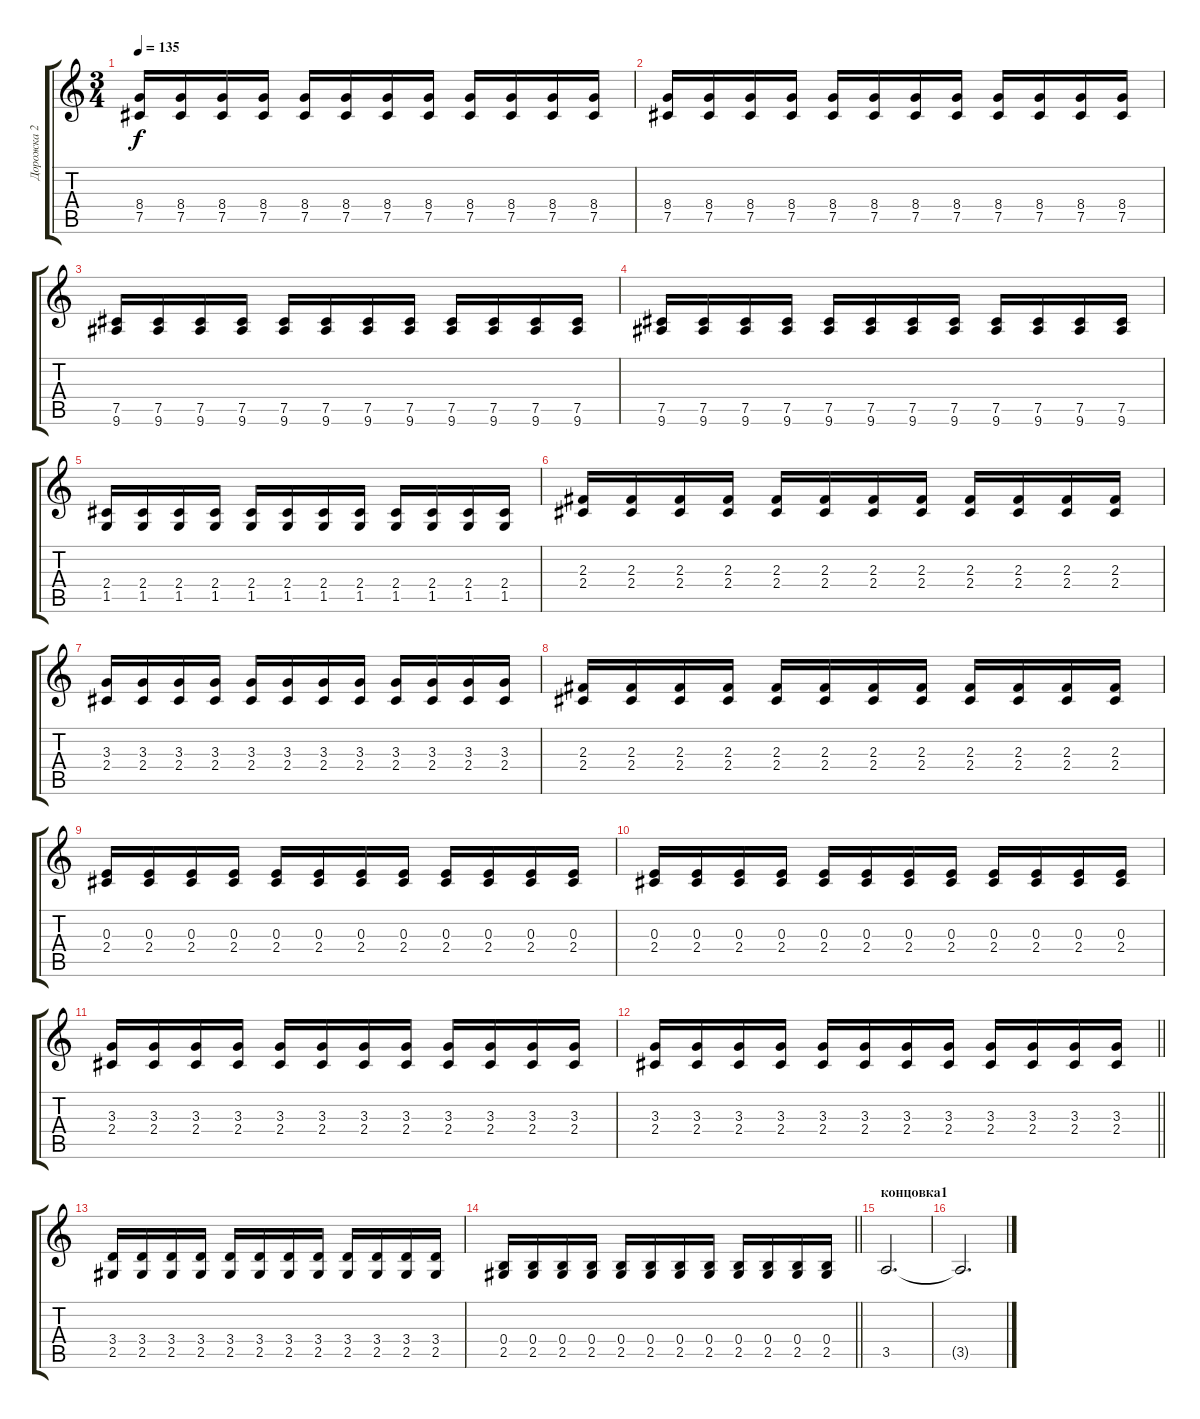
\track ("Дорожка 2" "Дорожка 2") {instrument distortionguitar}
\staff {score tabs}
\tuning (Db4 Ab3 E3 B2 Gb2 Db2) {hide}
\ts (3 4)
\tempo 135
\clef g2
\ks c
(8.4 7.5).16{dy f} (8.4 7.5).16 (8.4 7.5).16 (8.4 7.5).16 (8.4 7.5).16 (8.4 7.5).16 (8.4 7.5).16 (8.4 7.5).16 (8.4 7.5).16 (8.4 7.5).16 (8.4 7.5).16 (8.4 7.5).16 |
(8.4 7.5).16 (8.4 7.5).16 (8.4 7.5).16 (8.4 7.5).16 (8.4 7.5).16 (8.4 7.5).16 (8.4 7.5).16 (8.4 7.5).16 (8.4 7.5).16 (8.4 7.5).16 (8.4 7.5).16 (8.4 7.5).16 |
(7.5 9.6).16 (7.5 9.6).16 (7.5 9.6).16 (7.5 9.6).16 (7.5 9.6).16 (7.5 9.6).16 (7.5 9.6).16 (7.5 9.6).16 (7.5 9.6).16 (7.5 9.6).16 (7.5 9.6).16 (7.5 9.6).16 |
(7.5 9.6).16 (7.5 9.6).16 (7.5 9.6).16 (7.5 9.6).16 (7.5 9.6).16 (7.5 9.6).16 (7.5 9.6).16 (7.5 9.6).16 (7.5 9.6).16 (7.5 9.6).16 (7.5 9.6).16 (7.5 9.6).16 |
(2.4 1.5).16 (2.4 1.5).16 (2.4 1.5).16 (2.4 1.5).16 (2.4 1.5).16 (2.4 1.5).16 (2.4 1.5).16 (2.4 1.5).16 (2.4 1.5).16 (2.4 1.5).16 (2.4 1.5).16 (2.4 1.5).16 |
(2.3 2.4).16 (2.3 2.4).16 (2.3 2.4).16 (2.3 2.4).16 (2.3 2.4).16 (2.3 2.4).16 (2.3 2.4).16 (2.3 2.4).16 (2.3 2.4).16 (2.3 2.4).16 (2.3 2.4).16 (2.3 2.4).16 |
(3.3 2.4).16 (3.3 2.4).16 (3.3 2.4).16 (3.3 2.4).16 (3.3 2.4).16 (3.3 2.4).16 (3.3 2.4).16 (3.3 2.4).16 (3.3 2.4).16 (3.3 2.4).16 (3.3 2.4).16 (3.3 2.4).16 |
(2.3 2.4).16 (2.3 2.4).16 (2.3 2.4).16 (2.3 2.4).16 (2.3 2.4).16 (2.3 2.4).16 (2.3 2.4).16 (2.3 2.4).16 (2.3 2.4).16 (2.3 2.4).16 (2.3 2.4).16 (2.3 2.4).16 |
(0.3 2.4).16 (0.3 2.4).16 (0.3 2.4).16 (0.3 2.4).16 (0.3 2.4).16 (0.3 2.4).16 (0.3 2.4).16 (0.3 2.4).16 (0.3 2.4).16 (0.3 2.4).16 (0.3 2.4).16 (0.3 2.4).16 |
(0.3 2.4).16 (0.3 2.4).16 (0.3 2.4).16 (0.3 2.4).16 (0.3 2.4).16 (0.3 2.4).16 (0.3 2.4).16 (0.3 2.4).16 (0.3 2.4).16 (0.3 2.4).16 (0.3 2.4).16 (0.3 2.4).16 |
(3.3 2.4).16 (3.3 2.4).16 (3.3 2.4).16 (3.3 2.4).16 (3.3 2.4).16 (3.3 2.4).16 (3.3 2.4).16 (3.3 2.4).16 (3.3 2.4).16 (3.3 2.4).16 (3.3 2.4).16 (3.3 2.4).16 |
\barLineRight lightlight
(3.3 2.4).16 (3.3 2.4).16 (3.3 2.4).16 (3.3 2.4).16 (3.3 2.4).16 (3.3 2.4).16 (3.3 2.4).16 (3.3 2.4).16 (3.3 2.4).16 (3.3 2.4).16 (3.3 2.4).16 (3.3 2.4).16 |
(3.4 2.5).16 (3.4 2.5).16 (3.4 2.5).16 (3.4 2.5).16 (3.4 2.5).16 (3.4 2.5).16 (3.4 2.5).16 (3.4 2.5).16 (3.4 2.5).16 (3.4 2.5).16 (3.4 2.5).16 (3.4 2.5).16 |
\barLineRight lightlight
(0.4 2.5).16 (0.4 2.5).16 (0.4 2.5).16 (0.4 2.5).16 (0.4 2.5).16 (0.4 2.5).16 (0.4 2.5).16 (0.4 2.5).16 (0.4 2.5).16 (0.4 2.5).16 (0.4 2.5).16 (0.4 2.5).16 |
\section ("" "концовка1")
3.5.2{d} |
3.5{t}.2{d}
